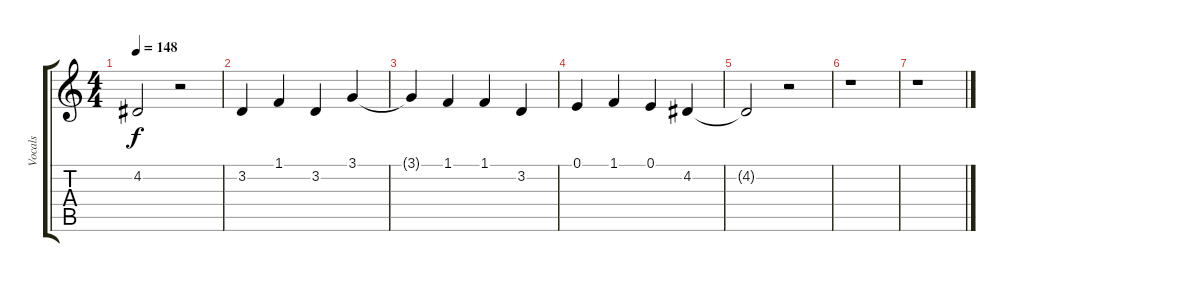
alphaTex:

\track ("Vocals" "Vocals") {instrument lead2sawtooth}
\staff {score tabs}
\tuning (E4 B3 G3 D3 A2 E2) {hide}
\ts (4 4)
\tempo 148
\clef g2
\ks c
4.2{t}.2{dy f} r.2 |
3.2.4 1.1.4 3.2.4 3.1.4 |
3.1{t}.4 1.1.4 1.1.4 3.2.4 |
0.1.4 1.1.4 0.1.4 4.2.4 |
4.2{t}.2 r.2 |
r.1 |
r.1
